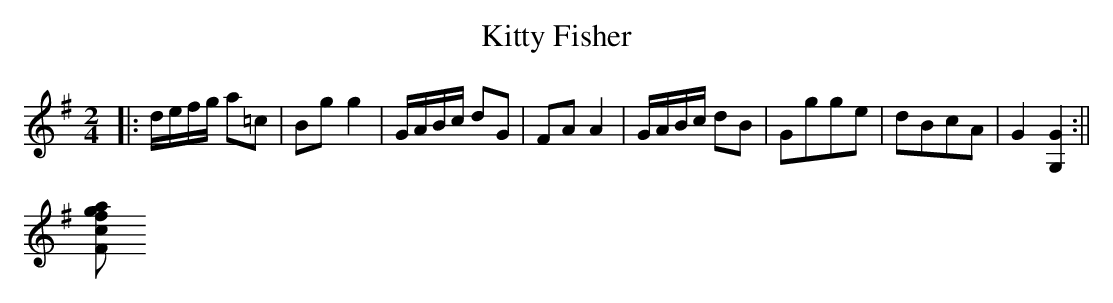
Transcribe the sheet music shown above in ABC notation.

X:1
T:Kitty Fisher
M:2/4
L:1/8
K:G/A/B/c/ dB | Gg g2 | G/A/B/c/ dB | FA A2 | G/A/B/c/ dB | Ggge | fde^c | d2D2 :|
|: d/e/f/g/ a=c | Bg g2 | G/A/B/c/ dG | FA A2 | G/A/B/c/ dB | Ggge | dBcA | G2 [G,2G2 ]:||
[#55 is missing from Flynn's transcriptions]
